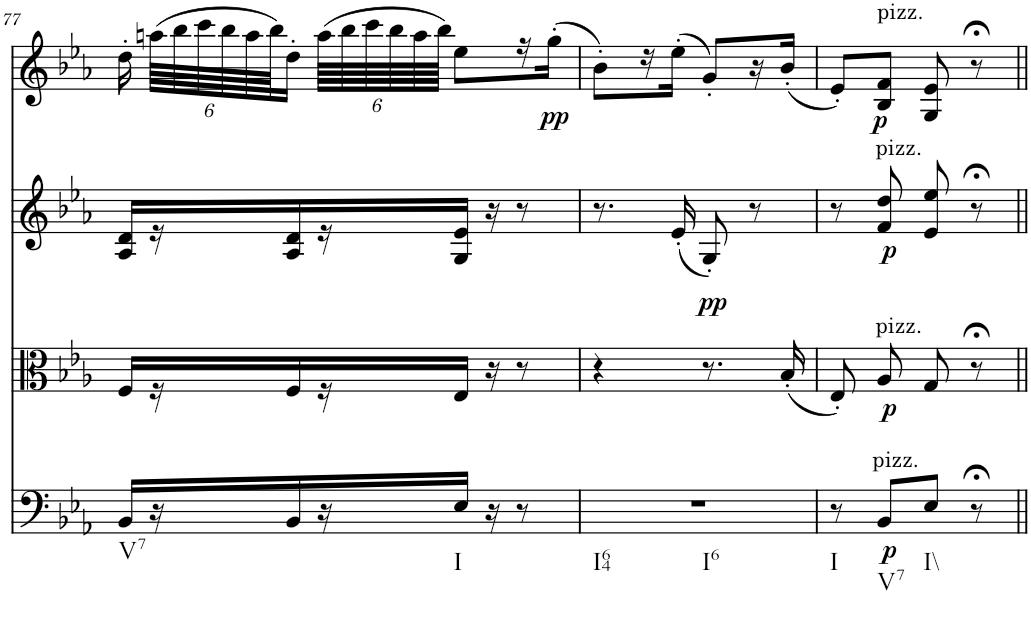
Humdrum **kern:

**kern	**dynam	**kern	**dynam	**kern	**dynam	**kern	**dynam
*part4	*part4	*part3	*part3	*part2	*part2	*part1	*part1
*staff4	*staff4	*staff3	*staff3	*staff2	*staff2	*staff1	*staff1
*I"Violoncello	*	*I"Viola	*	*I"Violin II	*	*I"Violin I	*
*I'Vc	*	*I'Vla	*	*I'Vln	*	*I'Vln	*
!!LO:PB:g=z
*clefC4	*	*clefC3	*	*clefG2	*	*clefG2	*
*k[b-e-a-]	*	*k[b-e-a-]	*	*k[b-e-a-]	*	*k[b-e-a-]	*
*E-:	*	*E-:	*	*E-:	*	*E-:	*
*M2/4	*	*M2/4	*	*M2/4	*	*M2/4	*
=77	=77	=77	=77	=77	=77	=77	=77
!LO:TX:b:t=V7	!	!	!	!	!	!	!
16BB-/LL	.	16F/LL	.	16A-/ 16d/LL	.	16dd'\	.
*	*	*	*	*	*	*Xbrackettup	*
16r	.	16r	.	16r	.	(96aan\LLLL	.
.	.	.	.	.	.	96bb-\	.
.	.	.	.	.	.	96ccc\	.
.	.	.	.	.	.	96bb-\	.
.	.	.	.	.	.	96aa\	.
.	.	.	.	.	.	96bb-\JJ)	.
16BB-/	.	16F/	.	16A-/ 16d/	.	16dd'\JJ	.
16r	.	16r	.	16r	.	(96aa\LLLL	.
.	.	.	.	.	.	96bb-\	.
.	.	.	.	.	.	96ccc\	.
.	.	.	.	.	.	96bb-\	.
.	.	.	.	.	.	96aa\	.
.	.	.	.	.	.	96bb-\JJJJ)	.
!LO:TX:b:t=I	!	!	!	!	!	!	!
16E-/JJ	.	16E-/JJ	.	16G/ 16e-/JJ	.	8ee-\L	.
16r	.	16r	.	16r	.	.	.
8r	.	8r	.	8r	.	16r	.
!	!	!	!	!	!	!	!LO:DY:b
.	.	.	.	.	.	(16gg'\JJ	pp
=78	=78	=78	=78	=78	=78	=78	=78
!LO:TX:b:t=I64	!	!	!	!	!	!	!
!LO:TX:b:t=I6	!	!	!	!	!	!	!
2r	.	4r	.	8.r	.	8b-'\L)	.
.	.	.	.	.	.	16r	.
.	.	.	.	(16e-'/	.	(16ee-'\JJ	.
!	!	!	!LO:DY:a	!	!	!	!
.	.	8.r	pp	8G'/)	.	8g'/L)	.
.	.	.	.	8r	.	16r	.
.	.	(16B-'/	.	.	.	(16b-'/JJ	.
=79	=79	=79	=79	=79	=79	=79	=79
!LO:TX:b:t=I	!	!	!	!	!	!	!
8r	.	8E-'/)	.	8r	.	8e-'/L)	.
!	!	!	!	!	!	!LO:TX:a:t=pizz.	!
!	!	!	!	!LO:TX:a:t=pizz.	!	!	!
!	!	!LO:TX:a:t=pizz.	!	!	!	!	!
!LO:TX:a:t=pizz.	!	!	!	!	!	!	!
!LO:TX:b:t=V7	!	!	!	!	!	!	!
!	!LO:DY:b	!	!LO:DY:b	!	!LO:DY:b	!	!LO:DY:b
8BB-/L	p	8A-/	p	8f/ 8dd/	p	8B-/ 8f/J	p
!LO:TX:b:t=I\\	!	!	!	!	!	!	!
8E-/J	.	8G/	.	8e-/ 8ee-/	.	8G/ 8e-/	.
8r;<	.	8r;<	.	8r;<	.	8r;<	.
=||	=||	=||	=||	=||	=||	=||	=||
*-	*-	*-	*-	*-	*-	*-	*-
